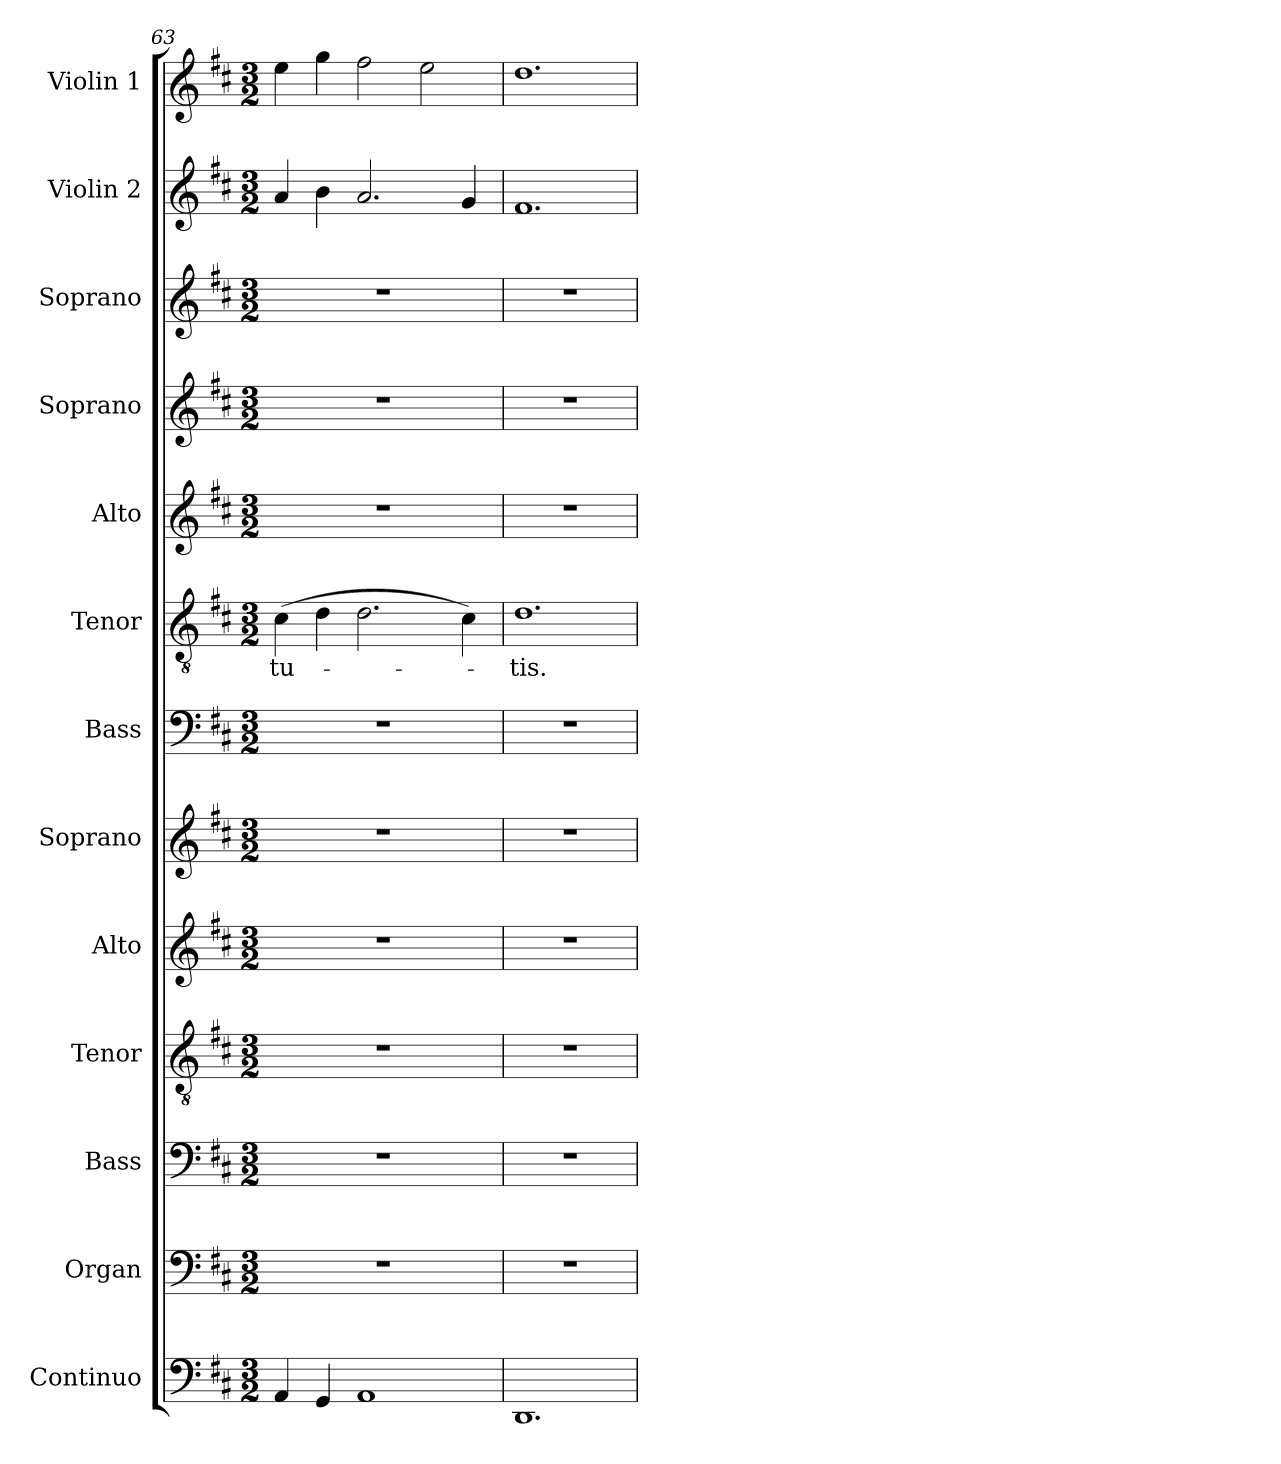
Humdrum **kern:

**kern	**kern	**kern	**kern	**kern	**kern	**kern	**kern	**text	**kern	**kern	**kern	**kern	**kern
*part13	*part12	*part11	*part10	*part9	*part8	*part7	*part6	*part6	*part5	*part4	*part3	*part2	*part1
*staff13	*staff12	*staff11	*staff10	*staff9	*staff8	*staff7	*staff6	*staff6	*staff5	*staff4	*staff3	*staff2	*staff1
*I"Continuo	*I"Organ	*I"Bass	*I"Tenor	*I"Alto	*I"Soprano	*I"Bass	*I"Tenor	*	*I"Alto	*I"Soprano	*I"Soprano	*I"Violin 2	*I"Violin 1
*I'Cont.	*I'Org.	*I'B.	*I'T.	*I'A.	*I'S.	*I'B.	*I'T.	*	*I'A.	*I'S.	*I'S.	*I'Vln. 2	*I'Vln. 1
*clefF4	*clefF4	*clefF4	*clefGv2	*clefG2	*clefG2	*clefF4	*clefGv2	*	*clefG2	*clefG2	*clefG2	*clefG2	*clefG2
*	*	*	*ITrd7c12	*	*	*	*ITrd7c12	*	*	*	*	*	*
*k[f#c#]	*k[f#c#]	*k[f#c#]	*k[f#c#]	*k[f#c#]	*k[f#c#]	*k[f#c#]	*k[f#c#]	*	*k[f#c#]	*k[f#c#]	*k[f#c#]	*k[f#c#]	*k[f#c#]
*D:	*D:	*D:	*D:	*D:	*D:	*D:	*D:	*	*D:	*D:	*D:	*D:	*D:
*M3/2	*M3/2	*M3/2	*M3/2	*M3/2	*M3/2	*M3/2	*M3/2	*	*M3/2	*M3/2	*M3/2	*M3/2	*M3/2
=63	=63	=63	=63	=63	=63	=63	=63	=63	=63	=63	=63	=63	=63
!	!LO:N:vis=1	!LO:N:vis=1	!LO:N:vis=1	!LO:N:vis=1	!LO:N:vis=1	!LO:N:vis=1	!	!	!	!	!	!	!
!	!	!	!	!	!	!	!	!LO:LY:b:color=#000000	!LO:N:vis=1	!LO:N:vis=1	!LO:N:vis=1	!	!
4AAi/	1.r	1.r	1.r	1.r	1.r	1.r	(4C#i\	-tu-	1.r	1.r	1.r	4ai/	4eei\
4GGi/	.	.	.	.	.	.	4Di\	.	.	.	.	4bi\	4ggi\
1AAi	.	.	.	.	.	.	2.Di\	.	.	.	.	2.ai/	2ff#i\
.	.	.	.	.	.	.	.	.	.	.	.	.	2eei\
.	.	.	.	.	.	.	4C#i\)	.	.	.	.	4gi/	.
=64	=64	=64	=64	=64	=64	=64	=64	=64	=64	=64	=64	=64	=64
!	!LO:N:vis=1	!LO:N:vis=1	!LO:N:vis=1	!LO:N:vis=1	!LO:N:vis=1	!LO:N:vis=1	!	!	!	!	!	!	!
!	!	!	!	!	!	!	!	!LO:LY:b:color=#000000	!LO:N:vis=1	!LO:N:vis=1	!LO:N:vis=1	!	!
1.DDi	1.r	1.r	1.r	1.r	1.r	1.r	1.Di	-tis.	1.r	1.r	1.r	1.f#i	1.ddi
=	=	=	=	=	=	=	=	=	=	=	=	=	=
*-	*-	*-	*-	*-	*-	*-	*-	*-	*-	*-	*-	*-	*-
